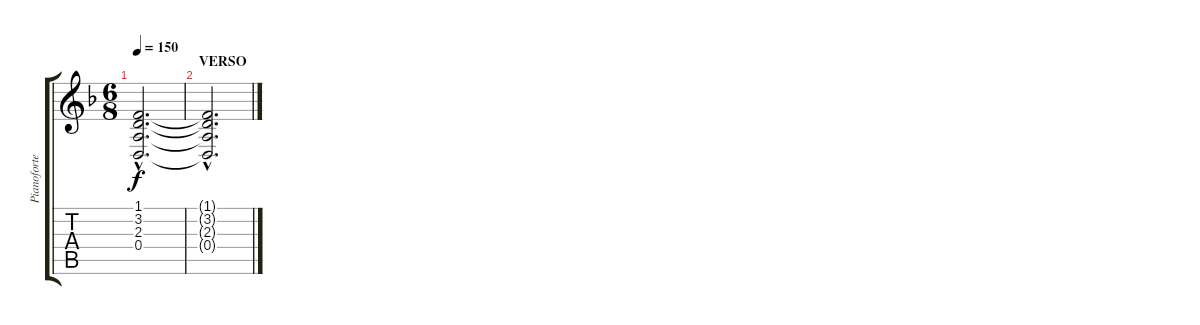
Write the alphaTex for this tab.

\track ("Pianoforte" "Pianoforte") {instrument brightacousticpiano}
\staff {score tabs}
\tuning (E4 B3 G3 D3 A2 E2) {hide}
\ts (6 8)
\tempo 150
\clef g2
\ks f
(1.1{hac} 3.2{hac} 2.3{hac} 0.4{hac}).2{d dy f} |
\section ("" "VERSO")
(1.1{hac t} 3.2{hac t} 2.3{hac t} 0.4{hac t}).2{d}
